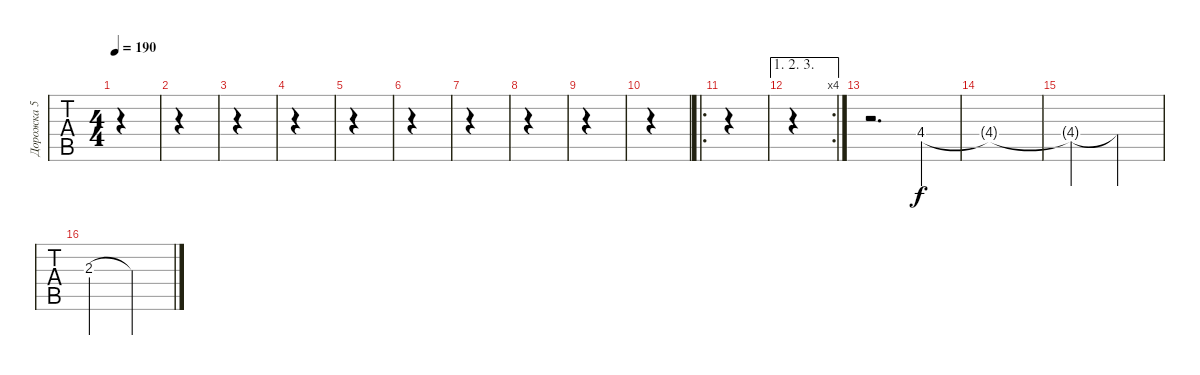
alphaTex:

\track ("Дорожка 5" "Дорожка 5") {instrument churchorgan}
\staff {tabs}
\tuning (E4 B3 G3 D3 A2 E2) {hide}
\ts (4 4)
\tempo 190
\clef g2
\ks c
|
|
|
|
|
|
|
|
|
|
\ro
|
\ae (1 2 3)
\rc 4
|
r.2{d volume 0} 4.4.4{volume 8} |
4.4{t}.1 |
4.4{t}.2 4.4{t}.2{volume 3} |
2.3.2{volume 8} 2.3{t}.2{volume 5}
